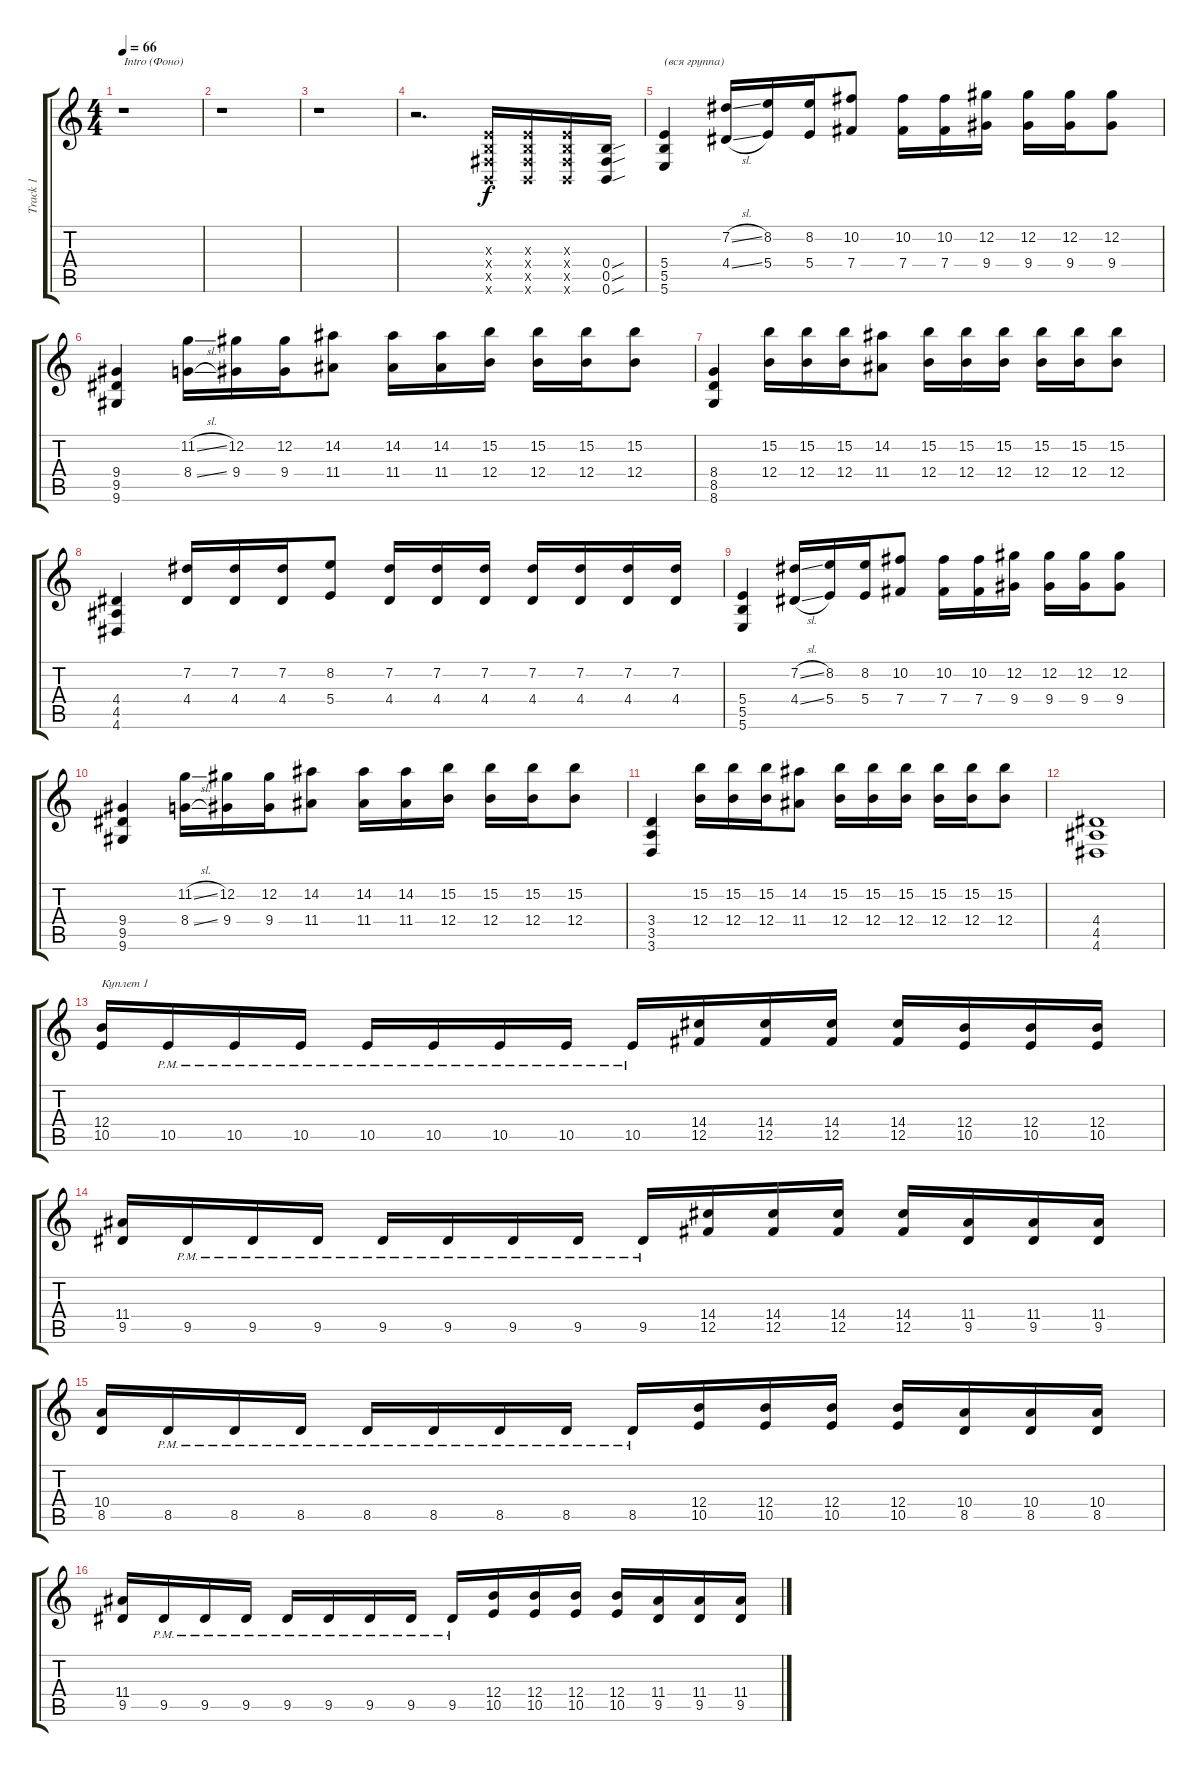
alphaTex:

\track ("Track 1" "Track 1") {instrument acousticguitarsteel}
\staff {score tabs}
\tuning (Db4 Ab3 E3 B2 Gb2 B1) {hide}
\ts (4 4)
\tempo 66
\clef g2
\ks c
r.1{txt "Intro (Фоно)" dy f instrument acousticguitarsteel} |
r.1 |
r.1 |
r.2{d} (0.3{x} 0.4{x} 0.5{x} 0.6{x}).16 (0.3{x} 0.4{x} 0.5{x} 0.6{x}).16 (0.3{x} 0.4{x} 0.5{x} 0.6{x}).16 (0.4{sou} 0.5{sou} 0.6{sou}).16 |
(5.4 5.5 5.6).4{txt "(вся группа)"} (7.2{sl} 4.4{sl}).16 (8.2 5.4).16 (8.2 5.4).16 (10.2 7.4).8 (10.2 7.4).16 (10.2 7.4).16 (12.2 9.4).16 (12.2 9.4).16 (12.2 9.4).16 (12.2 9.4).8 |
(9.4 9.5 9.6).4 (11.2{sl} 8.4{sl}).16 (12.2 9.4).16 (12.2 9.4).16 (14.2 11.4).8 (14.2 11.4).16 (14.2 11.4).16 (15.2 12.4).16 (15.2 12.4).16 (15.2 12.4).16 (15.2 12.4).8 |
(8.4 8.5 8.6).4 (15.2 12.4).16 (15.2 12.4).16 (15.2 12.4).16 (14.2 11.4).8 (15.2 12.4).16 (15.2 12.4).16 (15.2 12.4).16 (15.2 12.4).16 (15.2 12.4).16 (15.2 12.4).8 |
(4.4 4.5 4.6).4 (7.2 4.4).16 (7.2 4.4).16 (7.2 4.4).16 (8.2 5.4).8 (7.2 4.4).16 (7.2 4.4).16 (7.2 4.4).16 (7.2 4.4).16 (7.2 4.4).16 (7.2 4.4).16 (7.2 4.4).16 |
(5.4 5.5 5.6).4 (7.2{sl} 4.4{sl}).16 (8.2 5.4).16 (8.2 5.4).16 (10.2 7.4).8 (10.2 7.4).16 (10.2 7.4).16 (12.2 9.4).16 (12.2 9.4).16 (12.2 9.4).16 (12.2 9.4).8 |
(9.4 9.5 9.6).4 (11.2{sl} 8.4{sl}).16 (12.2 9.4).16 (12.2 9.4).16 (14.2 11.4).8 (14.2 11.4).16 (14.2 11.4).16 (15.2 12.4).16 (15.2 12.4).16 (15.2 12.4).16 (15.2 12.4).8 |
(3.4 3.5 3.6).4 (15.2 12.4).16 (15.2 12.4).16 (15.2 12.4).16 (14.2 11.4).8 (15.2 12.4).16 (15.2 12.4).16 (15.2 12.4).16 (15.2 12.4).16 (15.2 12.4).16 (15.2 12.4).8 |
(4.4 4.5 4.6).1 |
(12.4 10.5).16{txt "Куплет 1"} 10.5{pm}.16 10.5{pm}.16 10.5{pm}.16 10.5{pm}.16 10.5{pm}.16 10.5{pm}.16 10.5{pm}.16 10.5{pm}.16 (14.4 12.5).16 (14.4 12.5).16 (14.4 12.5).16 (14.4 12.5).16 (12.4 10.5).16 (12.4 10.5).16 (12.4 10.5).16 |
(11.4 9.5).16 9.5{pm}.16 9.5{pm}.16 9.5{pm}.16 9.5{pm}.16 9.5{pm}.16 9.5{pm}.16 9.5{pm}.16 9.5{pm}.16 (14.4 12.5).16 (14.4 12.5).16 (14.4 12.5).16 (14.4 12.5).16 (11.4 9.5).16 (11.4 9.5).16 (11.4 9.5).16 |
(10.4 8.5).16 8.5{pm}.16 8.5{pm}.16 8.5{pm}.16 8.5{pm}.16 8.5{pm}.16 8.5{pm}.16 8.5{pm}.16 8.5{pm}.16 (12.4 10.5).16 (12.4 10.5).16 (12.4 10.5).16 (12.4 10.5).16 (10.4 8.5).16 (10.4 8.5).16 (10.4 8.5).16 |
(11.4 9.5).16 9.5{pm}.16 9.5{pm}.16 9.5{pm}.16 9.5{pm}.16 9.5{pm}.16 9.5{pm}.16 9.5{pm}.16 9.5{pm}.16 (12.4 10.5).16 (12.4 10.5).16 (12.4 10.5).16 (12.4 10.5).16 (11.4 9.5).16 (11.4 9.5).16 (11.4 9.5).16
